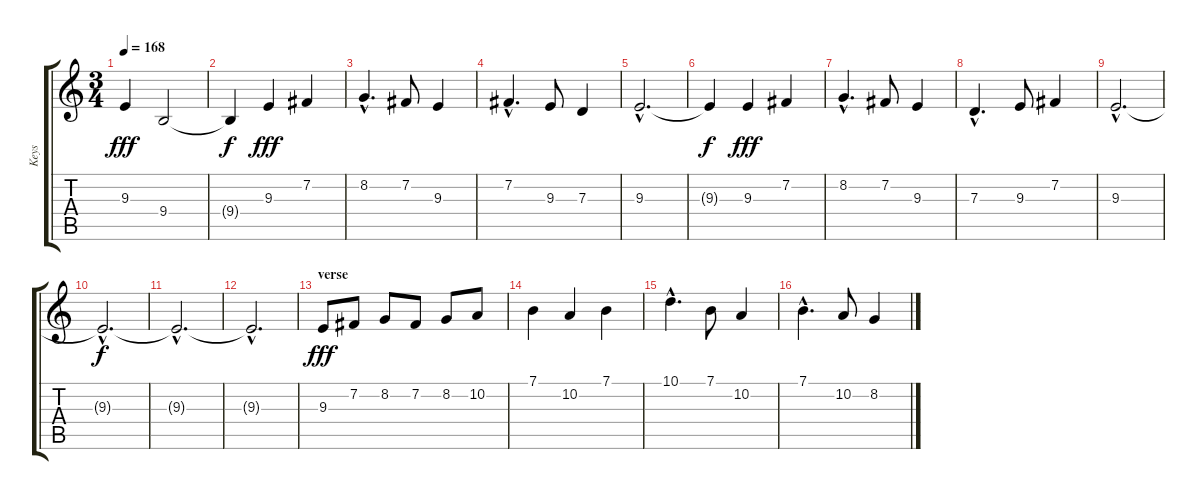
\track ("Keys" "Keys") {instrument synthstrings1}
\staff {score tabs}
\tuning (E4 B3 G3 D3 A2 E2) {hide}
\ts (3 4)
\tempo 168
\clef g2
\ks c
9.3.4{dy fff} 9.4.2 |
9.4{t}.4{dy f} 9.3.4{dy fff} 7.2.4 |
8.2{hac}.4{d} 7.2.8 9.3.4 |
7.2{hac}.4{d} 9.3.8 7.3.4 |
9.3{hac}.2{d} |
9.3{t}.4{dy f} 9.3.4{dy fff} 7.2.4 |
8.2{hac}.4{d} 7.2.8 9.3.4 |
7.3{hac}.4{d} 9.3.8 7.2.4 |
9.3{hac}.2{d} |
9.3{hac t}.2{d dy f} |
9.3{hac t}.2{d} |
9.3{hac t}.2{d} |
\section ("" "verse")
9.3.8{dy fff volume 13 instrument stringensemble1} 7.2.8 8.2.8 7.2.8 8.2.8 10.2.8 |
7.1.4 10.2.4 7.1.4 |
10.1{hac}.4{d} 7.1.8 10.2.4 |
7.1{hac}.4{d} 10.2.8 8.2.4
